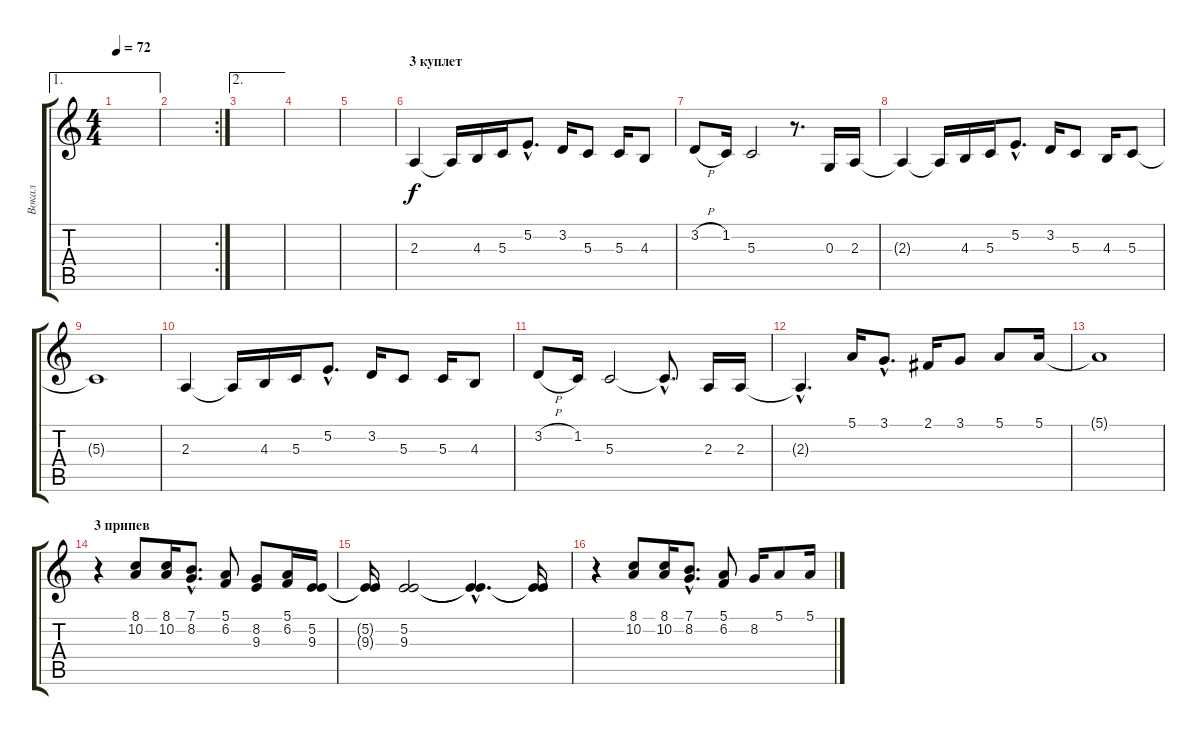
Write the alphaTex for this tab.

\track ("Вокал" "Вокал") {instrument flute}
\staff {score tabs}
\tuning (E4 B3 G3 D3 A2 E2) {hide}
\ae 1
\ts (4 4)
\tempo 72
\clef g2
\ks c
|
\rc 2
|
\ae 2
|
|
|
\section ("" "3 куплет")
2.3.4 2.3{t}.16 4.3.16 5.3.16 5.2{hac}.8{d} 3.2.16 5.3.8 5.3.16 4.3.8 |
3.2{h}.8 1.2.16 5.3.2 r.8{d} 0.3.16 2.3.16 |
2.3{t}.4 2.3{t}.16 4.3.16 5.3.16 5.2{hac}.8{d} 3.2.16 5.3.8 4.3.16 5.3.8 |
5.3{t}.1 |
2.3.4 2.3{t}.16 4.3.16 5.3.16 5.2{hac}.8{d} 3.2.16 5.3.8 5.3.16 4.3.8 |
3.2{h}.8 1.2.16 5.3.2 5.3{hac t}.8{d} 2.3.16 2.3.16 |
2.3{hac t}.4{d} 5.1.16 3.1{hac}.8{d} 2.1.16 3.1.8 5.1.8 5.1.16 |
5.1{t}.1 |
\section ("" "3 припев")
r.4 (8.1 10.2).8 (8.1 10.2).16 (7.1{hac} 8.2{hac}).8{d} (5.1 6.2).8 (8.2 9.3).8 (5.1 6.2).16 (5.2 9.3).16 |
(5.2{t} 9.3{t}).16 (5.2 9.3).2 (5.2{hac t} 9.3{hac t}).4{d} (5.2{t} 9.3{t}).16 |
r.4 (8.1 10.2).8 (8.1 10.2).16 (7.1{hac} 8.2{hac}).8{d} (5.1 6.2).8 8.2.16 5.1.8 5.1.16
